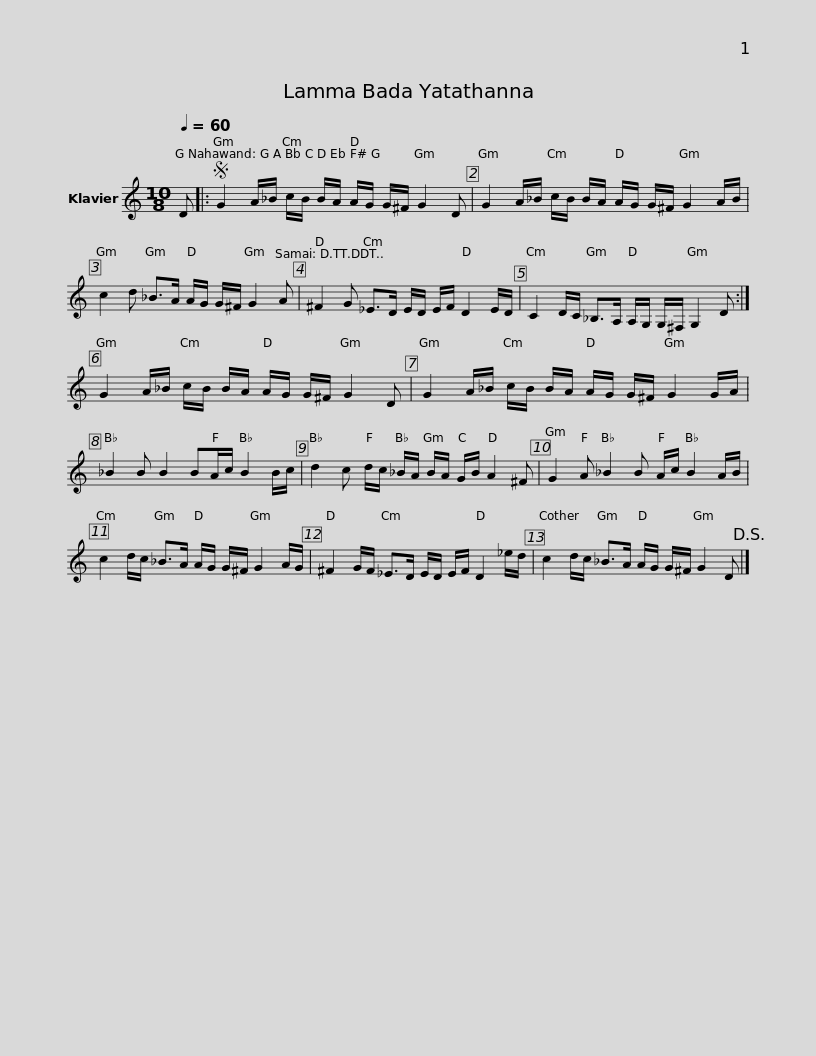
X:1
L:1/8
Q:1/4=60
M:10/8
I:linebreak $
K:C
V:1 treble
V:1
 D |:S G2 A/_B/ c/B/ B/A/ A/G/ G/^F/ G2 D | G2 A/_B/ c/B/ B/A/ A/G/ G/^F/ G2 A/B/ | c2 d _B>A A/G/ G/^F/ G2 A |$ ^F2 G _E>D E/D/ E/F/ D2 E/D/ | %5
 C2 D/C/ _B,>A, A,/G,/ G,/^F,/ G,2 D :| G2 A/_B/ c/B/ B/A/ A/G/ G/^F/ G2 D |$ G2 A/_B/ c/B/ B/A/ A/G/ G/^F/ G2 G/A/ | _B2 B B2 BA/c/ B2 B/c/ | d2 c d/c/ _B/A/ B/A/ G/B/ A2 ^F |$ %10
 G2 A _B2 B A/c/ B2 A/B/ | c2 d/c/ _B>A A/G/ G/^F/ G2 A/G/ |$ ^F2 G/F/ _E>D E/D/ E/F/ D2 _e/d/ | c2 d/c/ _B>A A/G/ G/^F/ G2 D!D.S.! |] %14
